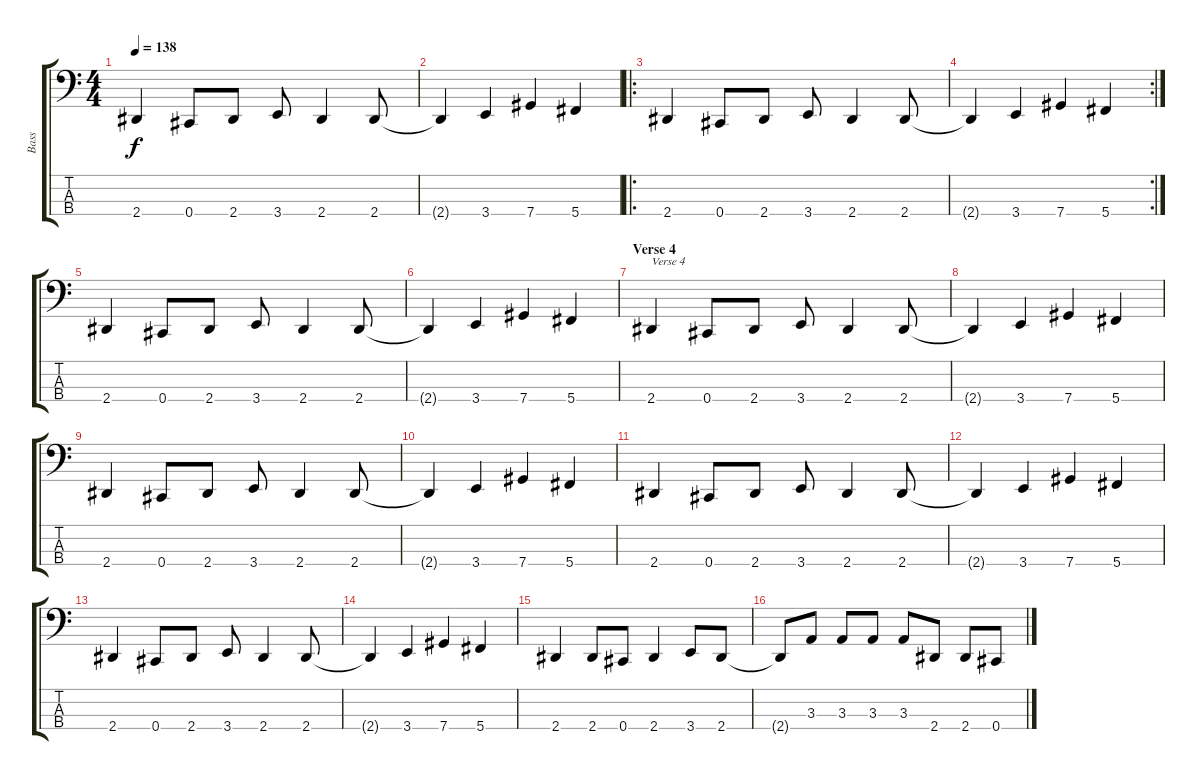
\track ("Bass" "Bass") {instrument electricbasspick}
\staff {score tabs}
\tuning (E2 B1 Gb1 Db1) {hide}
\ts (4 4)
\tempo 138
\clef f4
\ks c
2.4.4{dy f} 0.4.8 2.4.8 3.4.8 2.4.4 2.4.8 |
2.4{t}.4 3.4.4 7.4.4 5.4.4 |
\ro
2.4.4 0.4.8 2.4.8 3.4.8 2.4.4 2.4.8 |
\rc 2
2.4{t}.4 3.4.4 7.4.4 5.4.4 |
2.4.4 0.4.8 2.4.8 3.4.8 2.4.4 2.4.8 |
2.4{t}.4 3.4.4 7.4.4 5.4.4 |
\section ("" "Verse 4")
2.4.4{txt "Verse 4"} 0.4.8 2.4.8 3.4.8 2.4.4 2.4.8 |
2.4{t}.4 3.4.4 7.4.4 5.4.4 |
2.4.4 0.4.8 2.4.8 3.4.8 2.4.4 2.4.8 |
2.4{t}.4 3.4.4 7.4.4 5.4.4 |
2.4.4 0.4.8 2.4.8 3.4.8 2.4.4 2.4.8 |
2.4{t}.4 3.4.4 7.4.4 5.4.4 |
2.4.4 0.4.8 2.4.8 3.4.8 2.4.4 2.4.8 |
2.4{t}.4 3.4.4 7.4.4 5.4.4 |
2.4.4 2.4.8 0.4.8 2.4.4 3.4.8 2.4.8 |
2.4{t}.8 3.3.8 3.3.8 3.3.8 3.3.8 2.4.8 2.4.8 0.4.8
